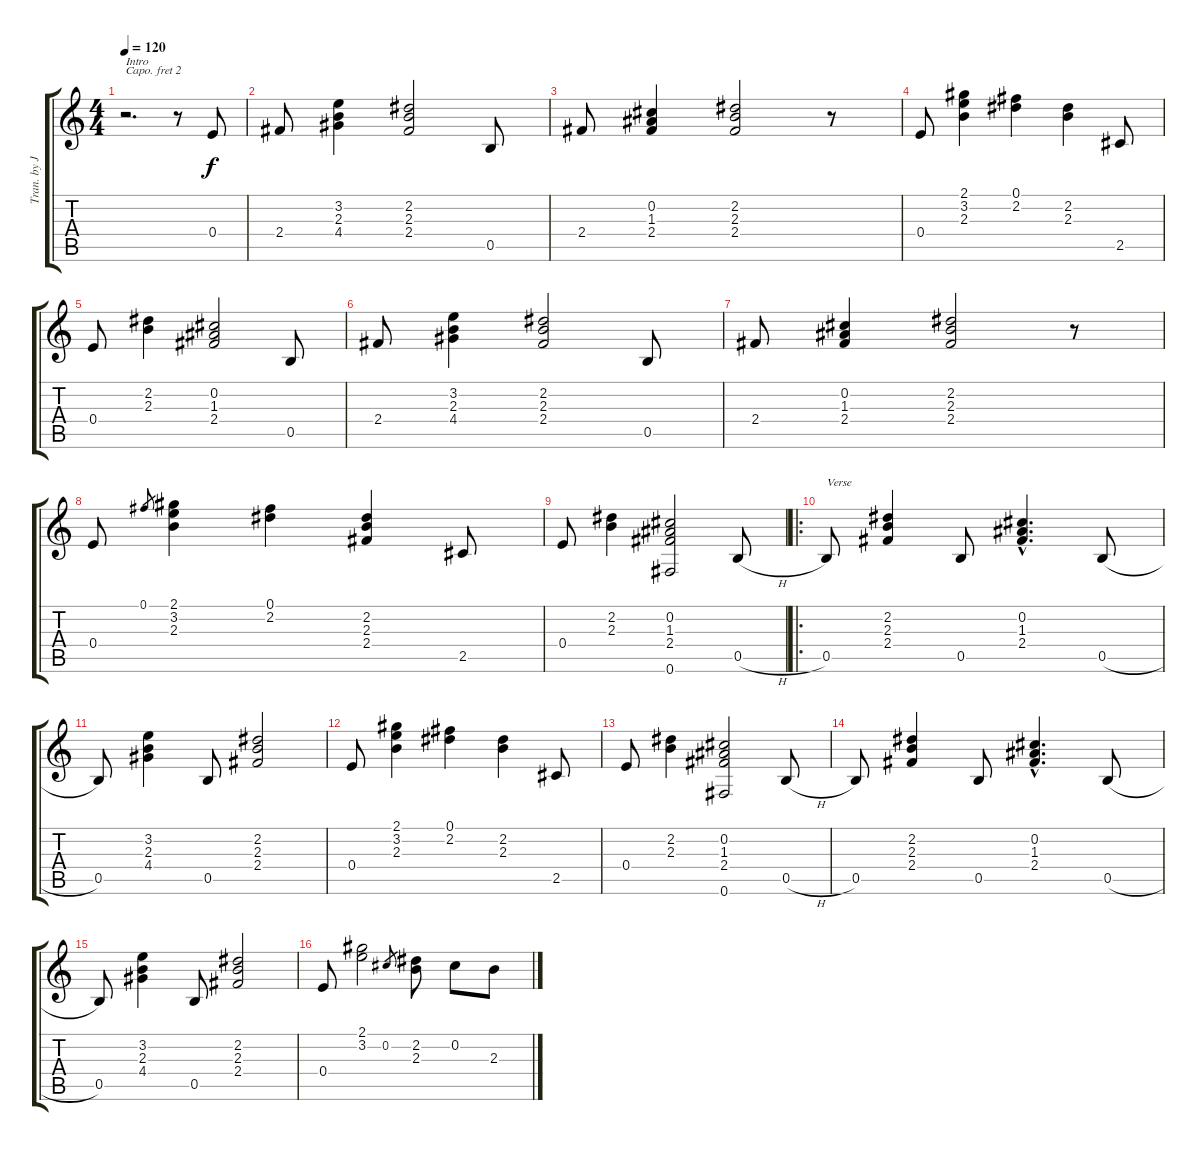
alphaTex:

\track ("Tran. by John Palermo" "Tran. by J") {instrument acousticguitarnylon}
\staff {score tabs}
\capo 2
\tuning (E4 B3 G3 D3 A2 E2) {hide}
\ts (4 4)
\tempo 120
\clef g2
\ks c
r.2{d txt "Intro" dy f instrument acousticguitarnylon} r.8 0.4.8 |
2.4.8 (3.2 2.3 4.4).4 (2.2 2.3 2.4).2 0.5.8 |
2.4.8 (0.2 1.3 2.4).4 (2.2 2.3 2.4).2 r.8 |
0.4.8 (2.1 3.2 2.3).4 (0.1 2.2).4 (2.2 2.3).4 2.5.8 |
0.4.8 (2.2 2.3).4 (0.2 1.3 2.4).2 0.5.8 |
2.4.8 (3.2 2.3 4.4).4 (2.2 2.3 2.4).2 0.5.8 |
2.4.8 (0.2 1.3 2.4).4 (2.2 2.3 2.4).2 r.8 |
0.4.8 0.1.8{gr} (2.1 3.2 2.3).4 (0.1 2.2).4 (2.2 2.3 2.4).4 2.5.8 |
0.4.8 (2.2 2.3).4 (0.2 1.3 2.4 0.6).2 0.5{h}.8 |
\ro
0.5.8{txt "Verse"} (2.2 2.3 2.4).4 0.5.8 (0.2{hac} 1.3{hac} 2.4{hac}).4{d} 0.5{h}.8 |
0.5.8 (3.2 2.3 4.4).4 0.5.8 (2.2 2.3 2.4).2 |
0.4.8 (2.1 3.2 2.3).4 (0.1 2.2).4 (2.2 2.3).4 2.5.8 |
0.4.8 (2.2 2.3).4 (0.2 1.3 2.4 0.6).2 0.5{h}.8 |
0.5.8 (2.2 2.3 2.4).4 0.5.8 (0.2{hac} 1.3{hac} 2.4{hac}).4{d} 0.5{h}.8 |
0.5.8 (3.2 2.3 4.4).4 0.5.8 (2.2 2.3 2.4).2 |
0.4.8 (2.1 3.2).2 0.2.8{gr} (2.2 2.3).8 0.2.8 2.3.8
